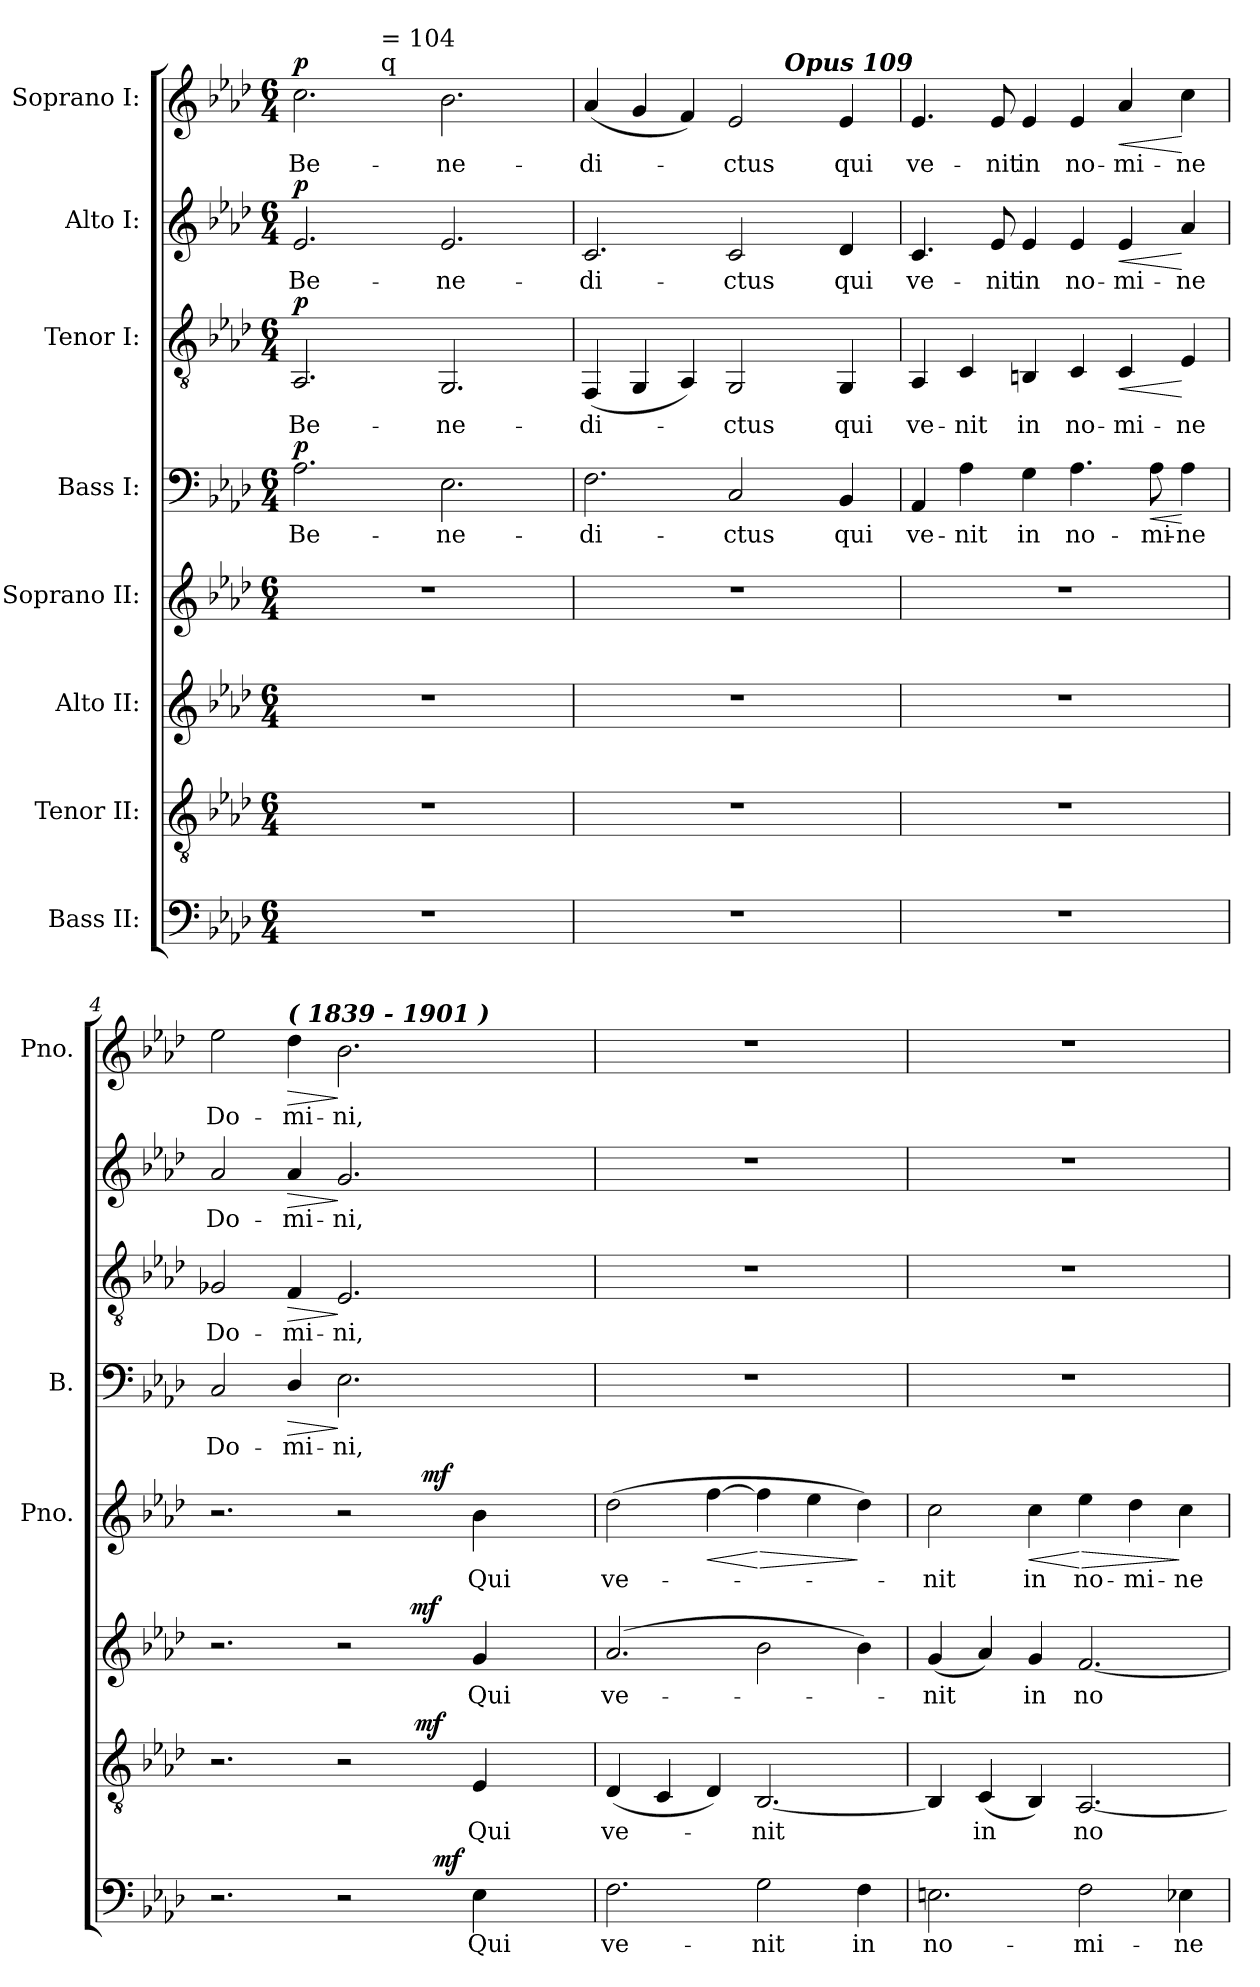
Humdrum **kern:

**kern	**text	**dynam	**kern	**text	**dynam	**kern	**text	**dynam	**kern	**text	**dynam	**kern	**text	**dynam	**kern	**text	**dynam	**kern	**text	**dynam	**kern	**text	**dynam
*part8	*part8	*part8	*part7	*part7	*part7	*part6	*part6	*part6	*part5	*part5	*part5	*part4	*part4	*part4	*part3	*part3	*part3	*part2	*part2	*part2	*part1	*part1	*part1
*staff8	*staff8	*staff8	*staff7	*staff7	*staff7	*staff6	*staff6	*staff6	*staff5	*staff5	*staff5	*staff4	*staff4	*staff4	*staff3	*staff3	*staff3	*staff2	*staff2	*staff2	*staff1	*staff1	*staff1
*I"Bass II:	*	*	*I"Tenor II:	*	*	*I"Alto II:	*	*	*I"Soprano II:	*	*	*I"Bass I:	*	*	*I"Tenor I:	*	*	*I"Alto I:	*	*	*I"Soprano I:	*	*
*	*	*	*	*	*	*	*	*	*I'Pno.	*	*	*I'B.	*	*	*	*	*	*	*	*	*I'Pno.	*	*
!!LO:PB:g=z
*clefF4	*	*	*clefGv2	*	*	*clefG2	*	*	*clefG2	*	*	*clefF4	*	*	*clefGv2	*	*	*clefG2	*	*	*clefG2	*	*
*k[b-e-a-d-]	*	*	*k[b-e-a-d-]	*	*	*k[b-e-a-d-]	*	*	*k[b-e-a-d-]	*	*	*k[b-e-a-d-]	*	*	*k[b-e-a-d-]	*	*	*k[b-e-a-d-]	*	*	*k[b-e-a-d-]	*	*
*A-:	*	*	*A-:	*	*	*A-:	*	*	*A-:	*	*	*A-:	*	*	*A-:	*	*	*A-:	*	*	*A-:	*	*
*M6/4	*	*	*M6/4	*	*	*M6/4	*	*	*M6/4	*	*	*M6/4	*	*	*M6/4	*	*	*M6/4	*	*	*M6/4	*	*
=1	=1	=1	=1	=1	=1	=1	=1	=1	=1	=1	=1	=1	=1	=1	=1	=1	=1	=1	=1	=1	=1	=1	=1
!LO:N:vis=1	!	!	!LO:N:vis=1	!	!	!LO:N:vis=1	!	!	!LO:N:vis=1	!	!	!	!	!	!	!	!	!	!	!	!	!	!
!	!	!	!	!	!	!	!	!	!	!	!	!	!LO:LY:b:color=#000000	!	!	!	!	!	!	!	!	!	!
!	!	!	!	!	!	!	!	!	!	!	!	!	!	!	!	!LO:LY:b:color=#000000	!	!	!	!	!	!	!
!	!	!	!	!	!	!	!	!	!	!	!	!	!	!	!	!	!	!	!LO:LY:b:color=#000000	!	!	!	!
!	!	!	!	!	!	!	!	!	!	!	!	!	!	!	!	!	!	!	!	!	!LO:TX:a:B:t=Revision&colon;  2 - 3 - 2008	!	!
!	!	!	!	!	!	!	!	!	!	!	!	!	!	!	!	!	!	!	!	!	!LO:TX:a:B:t=Andantino	!	!
!	!	!	!	!	!	!	!	!	!	!	!	!	!	!	!	!	!	!	!	!	!	!LO:LY:b:color=#000000	!
*	*	*	*	*	*	*	*	*	*	*	*	*	*	*	*	*	*	*	*	*	*^	*	*
1.r	.	.	1.r	.	.	1.r	.	.	1.r	.	.	2.A-i\	Be-	p	2.AA-i/	Be-	p	2.e-i/	Be-	p	2.cci\	4ryy	Be-	p
.	.	.	.	.	.	.	.	.	.	.	.	.	.	.	.	.	.	.	.	.	.	8ryy	.	.
.	.	.	.	.	.	.	.	.	.	.	.	.	.	.	.	.	.	.	.	.	.	128ryy	.	.
.	.	.	.	.	.	.	.	.	.	.	.	.	.	.	.	.	.	.	.	.	.	512ryy	.	.
!	!	!	!	!	!	!	!	!	!	!	!	!	!	!	!	!	!	!	!	!	!	!LO:TX:a:t=q	!	!
!	!	!	!	!	!	!	!	!	!	!	!	!	!	!	!	!	!	!	!	!	!	!LO:TX:t== 104	!	!
.	.	.	.	.	.	.	.	.	.	.	.	.	.	.	.	.	.	.	.	.	.	1ryy	.	.
!	!	!	!	!	!	!	!	!	!	!	!	!	!LO:LY:b:color=#000000	!	!	!	!	!	!	!	!	!	!	!
!	!	!	!	!	!	!	!	!	!	!	!	!	!	!	!	!LO:LY:b:color=#000000	!	!	!	!	!	!	!	!
!	!	!	!	!	!	!	!	!	!	!	!	!	!	!	!	!	!	!	!LO:LY:b:color=#000000	!	!	!	!	!
!	!	!	!	!	!	!	!	!	!	!	!	!	!	!	!	!	!	!	!	!	!	!	!LO:LY:b:color=#000000	!
.	.	.	.	.	.	.	.	.	.	.	.	2.E-i\	-ne-	.	2.GGi/	-ne-	.	2.e-i/	-ne-	.	2.b-i\	.	-ne-	.
.	.	.	.	.	.	.	.	.	.	.	.	.	.	.	.	.	.	.	.	.	.	16ryy	.	.
.	.	.	.	.	.	.	.	.	.	.	.	.	.	.	.	.	.	.	.	.	.	32ryy	.	.
.	.	.	.	.	.	.	.	.	.	.	.	.	.	.	.	.	.	.	.	.	.	64ryy	.	.
.	.	.	.	.	.	.	.	.	.	.	.	.	.	.	.	.	.	.	.	.	.	256.ryy	.	.
=2	=2	=2	=2	=2	=2	=2	=2	=2	=2	=2	=2	=2	=2	=2	=2	=2	=2	=2	=2	=2	=2	=2	=2	=2
!LO:N:vis=1	!	!	!LO:N:vis=1	!	!	!LO:N:vis=1	!	!	!LO:N:vis=1	!	!	!	!	!	!	!	!	!	!	!	!	!	!	!
!	!	!	!	!	!	!	!	!	!	!	!	!	!LO:LY:b:color=#000000	!	!	!	!	!	!	!	!	!	!	!
!	!	!	!	!	!	!	!	!	!	!	!	!	!	!	!	!LO:LY:b:color=#000000	!	!	!	!	!	!	!	!
!	!	!	!	!	!	!	!	!	!	!	!	!	!	!	!	!	!	!	!LO:LY:b:color=#000000	!	!	!	!	!
!	!	!	!	!	!	!	!	!	!	!	!	!	!	!	!	!	!	!	!	!	!	!	!LO:LY:b:color=#000000	!
1.r	.	.	1.r	.	.	1.r	.	.	1.r	.	.	2.Fi\	-di-	.	(4FFi/	-di-	.	2.ci/	-di-	.	(4a-i/	2ryy	-di-	.
.	.	.	.	.	.	.	.	.	.	.	.	.	.	.	4GGi/	.	.	.	.	.	4gi/	.	.	.
.	.	.	.	.	.	.	.	.	.	.	.	.	.	.	4AA-i/)	.	.	.	.	.	4fi/)	4ryy	.	.
!	!	!	!	!	!	!	!	!	!	!	!	!	!LO:LY:b:color=#000000	!	!	!	!	!	!	!	!	!	!	!
!	!	!	!	!	!	!	!	!	!	!	!	!	!	!	!	!LO:LY:b:color=#000000	!	!	!	!	!	!	!	!
!	!	!	!	!	!	!	!	!	!	!	!	!	!	!	!	!	!	!	!LO:LY:b:color=#000000	!	!	!	!	!
!	!	!	!	!	!	!	!	!	!	!	!	!	!	!	!	!	!	!	!	!	!	!	!LO:LY:b:color=#000000	!
.	.	.	.	.	.	.	.	.	.	.	.	2Ci/	-ctus	.	2GGi/	-ctus	.	2ci/	-ctus	.	2e-i/	8ryy	-ctus	.
.	.	.	.	.	.	.	.	.	.	.	.	.	.	.	.	.	.	.	.	.	.	16ryy	.	.
.	.	.	.	.	.	.	.	.	.	.	.	.	.	.	.	.	.	.	.	.	.	256ryy	.	.
!	!	!	!	!	!	!	!	!	!	!	!	!	!	!	!	!	!	!	!	!	!	!LO:TX:a:Bi:t=Opus 109	!	!
.	.	.	.	.	.	.	.	.	.	.	.	.	.	.	.	.	.	.	.	.	.	2ryy	.	.
!	!	!	!	!	!	!	!	!	!	!	!	!	!LO:LY:b:color=#000000	!	!	!	!	!	!	!	!	!	!	!
!	!	!	!	!	!	!	!	!	!	!	!	!	!	!	!	!LO:LY:b:color=#000000	!	!	!	!	!	!	!	!
!	!	!	!	!	!	!	!	!	!	!	!	!	!	!	!	!	!	!	!LO:LY:b:color=#000000	!	!	!	!	!
!	!	!	!	!	!	!	!	!	!	!	!	!	!	!	!	!	!	!	!	!	!	!	!LO:LY:b:color=#000000	!
.	.	.	.	.	.	.	.	.	.	.	.	4BB-i/	qui	.	4GGi/	qui	.	4d-i/	qui	.	4e-i/	.	qui	.
.	.	.	.	.	.	.	.	.	.	.	.	.	.	.	.	.	.	.	.	.	.	32...ryy	.	.
=3	=3	=3	=3	=3	=3	=3	=3	=3	=3	=3	=3	=3	=3	=3	=3	=3	=3	=3	=3	=3	=3	=3	=3	=3
!LO:N:vis=1	!	!	!LO:N:vis=1	!	!	!LO:N:vis=1	!	!	!LO:N:vis=1	!	!	!	!	!	!	!	!	!	!	!	!	!	!	!
*	*	*	*	*	*	*	*	*	*	*	*	*	*	*	*	*	*	*	*	*	*v	*v	*	*
*	*	*	*	*	*	*	*	*	*	*	*	*	*	*	*	*	*	*	*	*	*^	*	*
!	!	!	!	!	!	!	!	!	!	!	!	!	!LO:LY:b:color=#000000	!	!	!	!	!	!	!	!	!	!	!
*	*	*	*	*	*	*	*	*	*	*	*	*	*	*	*	*	*	*	*	*	*v	*v	*	*
*	*	*	*	*	*	*	*	*	*	*	*	*	*	*	*	*	*	*	*	*	*^	*	*
!	!	!	!	!	!	!	!	!	!	!	!	!	!	!	!	!LO:LY:b:color=#000000	!	!	!	!	!	!	!	!
*	*	*	*	*	*	*	*	*	*	*	*	*	*	*	*	*	*	*	*	*	*v	*v	*	*
*	*	*	*	*	*	*	*	*	*	*	*	*	*	*	*	*	*	*	*	*	*^	*	*
!	!	!	!	!	!	!	!	!	!	!	!	!	!	!	!	!	!	!	!LO:LY:b:color=#000000	!	!	!	!	!
*	*	*	*	*	*	*	*	*	*	*	*	*	*	*	*	*	*	*	*	*	*v	*v	*	*
*	*	*	*	*	*	*	*	*	*	*	*	*	*	*	*	*	*	*	*	*	*^	*	*
!	!	!	!	!	!	!	!	!	!	!	!	!	!	!	!	!	!	!	!	!	!	!	!LO:LY:b:color=#000000	!
*	*	*	*	*	*	*	*	*	*	*	*	*	*	*	*	*	*	*	*	*	*v	*v	*	*
1.r	.	.	1.r	.	.	1.r	.	.	1.r	.	.	4AA-i/	ve-	.	4AA-i/	ve-	.	4.ci/	ve-	.	4.e-i/	ve-	.
!	!	!	!	!	!	!	!	!	!	!	!	!	!LO:LY:b:color=#000000	!	!	!	!	!	!	!	!	!	!
!	!	!	!	!	!	!	!	!	!	!	!	!	!	!	!	!LO:LY:b:color=#000000	!	!	!	!	!	!	!
.	.	.	.	.	.	.	.	.	.	.	.	4A-i\	-nit	.	4Ci/	-nit	.	.	.	.	.	.	.
!	!	!	!	!	!	!	!	!	!	!	!	!	!	!	!	!	!	!	!LO:LY:b:color=#000000	!	!	!	!
!	!	!	!	!	!	!	!	!	!	!	!	!	!	!	!	!	!	!	!	!	!	!LO:LY:b:color=#000000	!
.	.	.	.	.	.	.	.	.	.	.	.	.	.	.	.	.	.	8e-i/	-nit	.	8e-i/	-nit	.
!	!	!	!	!	!	!	!	!	!	!	!	!	!LO:LY:b:color=#000000	!	!	!	!	!	!	!	!	!	!
!	!	!	!	!	!	!	!	!	!	!	!	!	!	!	!	!LO:LY:b:color=#000000	!	!	!	!	!	!	!
!	!	!	!	!	!	!	!	!	!	!	!	!	!	!	!	!	!	!	!LO:LY:b:color=#000000	!	!	!	!
!	!	!	!	!	!	!	!	!	!	!	!	!	!	!	!	!	!	!	!	!	!	!LO:LY:b:color=#000000	!
.	.	.	.	.	.	.	.	.	.	.	.	4Gi\	in	.	4BBni/	in	.	4e-i/	in	.	4e-i/	in	.
!	!	!	!	!	!	!	!	!	!	!	!	!	!LO:LY:b:color=#000000	!	!	!	!	!	!	!	!	!	!
!	!	!	!	!	!	!	!	!	!	!	!	!	!	!	!	!LO:LY:b:color=#000000	!	!	!	!	!	!	!
!	!	!	!	!	!	!	!	!	!	!	!	!	!	!	!	!	!	!	!LO:LY:b:color=#000000	!	!	!	!
!	!	!	!	!	!	!	!	!	!	!	!	!	!	!	!	!	!	!	!	!	!	!LO:LY:b:color=#000000	!
.	.	.	.	.	.	.	.	.	.	.	.	4.A-i\	no-	.	4Ci/	no-	.	4e-i/	no-	.	4e-i/	no-	.
!	!	!	!	!	!	!	!	!	!	!	!	!	!	!	!	!LO:LY:b:color=#000000	!LO:HP:b	!	!	!	!	!	!
!	!	!	!	!	!	!	!	!	!	!	!	!	!	!	!	!	!	!	!LO:LY:b:color=#000000	!LO:HP:b	!	!	!
!	!	!	!	!	!	!	!	!	!	!	!	!	!	!	!	!	!	!	!	!	!	!LO:LY:b:color=#000000	!LO:HP:b
.	.	.	.	.	.	.	.	.	.	.	.	.	.	.	4Ci/	-mi-	<	4e-i/	-mi-	<	4a-i/	-mi-	<
!	!	!	!	!	!	!	!	!	!	!	!	!	!LO:LY:b:color=#000000	!LO:HP:b	!	!	!	!	!	!	!	!	!
.	.	.	.	.	.	.	.	.	.	.	.	8A-i\	-mi-	<	.	.	.	.	.	.	.	.	.
!	!	!	!	!	!	!	!	!	!	!	!	!	!LO:LY:b:color=#000000	!	!	!	!	!	!	!	!	!	!
!	!	!	!	!	!	!	!	!	!	!	!	!	!	!	!	!LO:LY:b:color=#000000	!	!	!	!	!	!	!
!	!	!	!	!	!	!	!	!	!	!	!	!	!	!	!	!	!	!	!LO:LY:b:color=#000000	!	!	!	!
!	!	!	!	!	!	!	!	!	!	!	!	!	!	!	!	!	!	!	!	!	!	!LO:LY:b:color=#000000	!
.	.	.	.	.	.	.	.	.	.	.	.	4A-i\	-ne	[	4E-i/	-ne	[	4a-i/	-ne	[	4cci\	-ne	[
=4	=4	=4	=4	=4	=4	=4	=4	=4	=4	=4	=4	=4	=4	=4	=4	=4	=4	=4	=4	=4	=4	=4	=4
!	!	!	!	!	!	!	!	!	!	!	!	!	!LO:LY:b:color=#000000	!	!	!	!	!	!	!	!	!	!
!	!	!	!	!	!	!	!	!	!	!	!	!	!	!	!	!LO:LY:b:color=#000000	!	!	!	!	!	!	!
!	!	!	!	!	!	!	!	!	!	!	!	!	!	!	!	!	!	!	!LO:LY:b:color=#000000	!	!	!	!
!	!	!	!	!	!	!	!	!	!	!	!	!	!	!	!	!	!	!	!	!	!	!LO:LY:b:color=#000000	!
*^	*	*	*^	*	*	*^	*	*	*^	*	*	*	*	*	*	*	*	*	*	*	*	*	*
2.r	1ryy	.	.	2.r	1ryy	.	.	2.r	1ryy	.	.	2.r	1ryy	.	.	2Ci/	Do-	.	2G-Xi/	Do-	.	2a-i/	Do-	.	2ee-i\	Do-	.
!	!	!	!	!	!	!	!	!	!	!	!	!	!	!	!	!	!LO:LY:b:color=#000000	!LO:HP:b	!	!	!	!	!	!	!	!	!
!	!	!	!	!	!	!	!	!	!	!	!	!	!	!	!	!	!	!	!	!LO:LY:b:color=#000000	!LO:HP:b	!	!	!	!	!	!
!	!	!	!	!	!	!	!	!	!	!	!	!	!	!	!	!	!	!	!	!	!	!	!LO:LY:b:color=#000000	!LO:HP:b	!	!	!
!	!	!	!	!	!	!	!	!	!	!	!	!	!	!	!	!	!	!	!	!	!	!	!	!	!LO:TX:a:Bi:t=( 1839 - 1901 )	!	!
!	!	!	!	!	!	!	!	!	!	!	!	!	!	!	!	!	!	!	!	!	!	!	!	!	!	!LO:LY:b:color=#000000	!LO:HP:b
.	.	.	.	.	.	.	.	.	.	.	.	.	.	.	.	4D-i/	-mi-	>	4Fi/	-mi-	>	4a-i/	-mi-	>	4dd-i\	-mi-	>
!	!	!	!	!	!	!	!	!	!	!	!	!	!	!	!	!	!LO:LY:b:color=#000000	!	!	!	!	!	!	!	!	!	!
!	!	!	!	!	!	!	!	!	!	!	!	!	!	!	!	!	!	!	!	!LO:LY:b:color=#000000	!	!	!	!	!	!	!
!	!	!	!	!	!	!	!	!	!	!	!	!	!	!	!	!	!	!	!	!	!	!	!LO:LY:b:color=#000000	!	!	!	!
!	!	!	!	!	!	!	!	!	!	!	!	!	!	!	!	!	!	!	!	!	!	!	!	!	!	!LO:LY:b:color=#000000	!
2r	.	.	.	2r	.	.	.	2r	.	.	.	2r	.	.	.	2.E-i\	-ni,	]	2.E-i/	-ni,	]	2.gi/	-ni,	]	2.b-i\	-ni,	]
.	16ryy	.	.	.	16ryy	.	.	.	16ryy	.	.	.	16ryy	.	.	.	.	.	.	.	.	.	.	.	.	.	.
.	64ryy	.	.	.	256.ryy	.	.	.	1024ryy	.	.	.	128ryy	.	.	.	.	.	.	.	.	.	.	.	.	.	.
.	.	.	.	.	.	.	.	.	4ryy	.	mf	.	.	.	.	.	.	.	.	.	.	.	.	.	.	.	.
.	.	.	.	.	4ryy	.	mf	.	.	.	.	.	.	.	.	.	.	.	.	.	.	.	.	.	.	.	.
.	.	.	.	.	.	.	.	.	.	.	.	.	256ryy	.	.	.	.	.	.	.	.	.	.	.	.	.	.
.	.	.	.	.	.	.	.	.	.	.	.	.	1024ryy	.	.	.	.	.	.	.	.	.	.	.	.	.	.
.	.	.	.	.	.	.	.	.	.	.	.	.	4ryy	.	mf	.	.	.	.	.	.	.	.	.	.	.	.
.	128ryy	.	.	.	.	.	.	.	.	.	.	.	.	.	.	.	.	.	.	.	.	.	.	.	.	.	.
.	512.ryy	.	.	.	.	.	.	.	.	.	.	.	.	.	.	.	.	.	.	.	.	.	.	.	.	.	.
.	4ryy	.	mf	.	.	.	.	.	.	.	.	.	.	.	.	.	.	.	.	.	.	.	.	.	.	.	.
!	!	!LO:LY:b:color=#000000	!	!	!	!	!	!	!	!	!	!	!	!	!	!	!	!	!	!	!	!	!	!	!	!	!
!	!	!	!	!	!	!LO:LY:b:color=#000000	!	!	!	!	!	!	!	!	!	!	!	!	!	!	!	!	!	!	!	!	!
!	!	!	!	!	!	!	!	!	!	!LO:LY:b:color=#000000	!	!	!	!	!	!	!	!	!	!	!	!	!	!	!	!	!
!	!	!	!	!	!	!	!	!	!	!	!	!	!	!LO:LY:b:color=#000000	!	!	!	!	!	!	!	!	!	!	!	!	!
4E-i\	.	Qui	.	4E-i/	.	Qui	.	4gi/	.	Qui	.	4b-i\	.	Qui	.	.	.	.	.	.	.	.	.	.	.	.	.
.	.	.	.	.	.	.	.	.	8ryy	.	.	.	.	.	.	.	.	.	.	.	.	.	.	.	.	.	.
.	.	.	.	.	8ryy	.	.	.	.	.	.	.	.	.	.	.	.	.	.	.	.	.	.	.	.	.	.
.	.	.	.	.	.	.	.	.	.	.	.	.	8ryy	.	.	.	.	.	.	.	.	.	.	.	.	.	.
.	8ryy	.	.	.	.	.	.	.	.	.	.	.	.	.	.	.	.	.	.	.	.	.	.	.	.	.	.
.	.	.	.	.	.	.	.	.	32ryy	.	.	.	.	.	.	.	.	.	.	.	.	.	.	.	.	.	.
.	.	.	.	.	32ryy	.	.	.	.	.	.	.	.	.	.	.	.	.	.	.	.	.	.	.	.	.	.
.	.	.	.	.	.	.	.	.	.	.	.	.	32ryy	.	.	.	.	.	.	.	.	.	.	.	.	.	.
.	32ryy	.	.	.	.	.	.	.	.	.	.	.	.	.	.	.	.	.	.	.	.	.	.	.	.	.	.
.	.	.	.	.	.	.	.	.	64ryy	.	.	.	.	.	.	.	.	.	.	.	.	.	.	.	.	.	.
.	.	.	.	.	64ryy	.	.	.	.	.	.	.	.	.	.	.	.	.	.	.	.	.	.	.	.	.	.
.	.	.	.	.	.	.	.	.	.	.	.	.	64ryy	.	.	.	.	.	.	.	.	.	.	.	.	.	.
.	.	.	.	.	.	.	.	.	128...ryy	.	.	.	.	.	.	.	.	.	.	.	.	.	.	.	.	.	.
.	.	.	.	.	128ryy	.	.	.	.	.	.	.	.	.	.	.	.	.	.	.	.	.	.	.	.	.	.
.	256ryy	.	.	.	.	.	.	.	.	.	.	.	.	.	.	.	.	.	.	.	.	.	.	.	.	.	.
.	.	.	.	.	.	.	.	.	.	.	.	.	512.ryy	.	.	.	.	.	.	.	.	.	.	.	.	.	.
.	.	.	.	.	512ryy	.	.	.	.	.	.	.	.	.	.	.	.	.	.	.	.	.	.	.	.	.	.
.	1024ryy	.	.	.	.	.	.	.	.	.	.	.	.	.	.	.	.	.	.	.	.	.	.	.	.	.	.
*v	*v	*	*	*	*	*	*	*v	*v	*	*	*v	*v	*	*	*	*	*	*	*	*	*	*	*	*	*	*
*	*	*	*v	*v	*	*	*	*	*	*	*	*	*	*	*	*	*	*	*	*	*	*	*	*
!!LO:LB:g=z
=5	=5	=5	=5	=5	=5	=5	=5	=5	=5	=5	=5	=5	=5	=5	=5	=5	=5	=5	=5	=5	=5	=5	=5
*^	*	*	*^	*	*	*^	*	*	*^	*	*	*	*	*	*	*	*	*	*	*	*	*	*
!	!	!LO:LY:b:color=#000000	!	!	!	!	!	!	!	!	!	!	!	!	!	!	!	!	!	!	!	!	!	!	!	!	!
*v	*v	*	*	*	*	*	*	*v	*v	*	*	*v	*v	*	*	*	*	*	*	*	*	*	*	*	*	*	*
*	*	*	*v	*v	*	*	*	*	*	*	*	*	*	*	*	*	*	*	*	*	*	*	*	*
*^	*	*	*^	*	*	*^	*	*	*^	*	*	*	*	*	*	*	*	*	*	*	*	*	*
!	!	!	!	!	!	!LO:LY:b:color=#000000	!	!	!	!	!	!	!	!	!	!	!	!	!	!	!	!	!	!	!	!	!
*v	*v	*	*	*	*	*	*	*v	*v	*	*	*v	*v	*	*	*	*	*	*	*	*	*	*	*	*	*	*
*	*	*	*v	*v	*	*	*	*	*	*	*	*	*	*	*	*	*	*	*	*	*	*	*	*
*^	*	*	*^	*	*	*^	*	*	*^	*	*	*	*	*	*	*	*	*	*	*	*	*	*
!	!	!	!	!	!	!	!	!	!	!LO:LY:b:color=#000000	!	!	!	!	!	!	!	!	!	!	!	!	!	!	!	!	!
*v	*v	*	*	*	*	*	*	*v	*v	*	*	*v	*v	*	*	*	*	*	*	*	*	*	*	*	*	*	*
*	*	*	*v	*v	*	*	*	*	*	*	*	*	*	*	*	*	*	*	*	*	*	*	*	*
*^	*	*	*^	*	*	*^	*	*	*^	*	*	*	*	*	*	*	*	*	*	*	*	*	*
!	!	!	!	!	!	!	!	!	!	!	!	!	!	!LO:LY:b:color=#000000	!	!LO:N:vis=1	!	!	!LO:N:vis=1	!	!	!LO:N:vis=1	!	!	!LO:N:vis=1	!	!
*v	*v	*	*	*	*	*	*	*v	*v	*	*	*v	*v	*	*	*	*	*	*	*	*	*	*	*	*	*	*
*	*	*	*v	*v	*	*	*	*	*	*	*	*	*	*	*	*	*	*	*	*	*	*	*	*
2.Fi\	ve-	.	(4D-i/	ve-	.	(2.a-i/	ve-	.	(2dd-i\	ve-	.	1.r	.	.	1.r	.	.	1.r	.	.	1.r	.	.
.	.	.	4Ci/	.	.	.	.	.	.	.	.	.	.	.	.	.	.	.	.	.	.	.	.
!	!	!	!	!	!	!	!	!	!	!	!LO:HP:b	!	!	!	!	!	!	!	!	!	!	!	!
.	.	.	4D-i/)	.	.	.	.	.	[4ffi\	.	<	.	.	.	.	.	.	.	.	.	.	.	.
!	!LO:LY:b:color=#000000	!	!	!	!	!	!	!	!	!	!	!	!	!	!	!	!	!	!	!	!	!	!
!	!	!	!	!LO:LY:b:color=#000000	!	!	!	!	!	!	!LO:HP:n=1:b	!	!	!	!	!	!	!	!	!	!	!	!
2Gi\	-nit	.	[2.BB-i/	-nit	.	2b-i\	.	.	4ffi\]	.	[ >	.	.	.	.	.	.	.	.	.	.	.	.
.	.	.	.	.	.	.	.	.	4ee-i\	.	.	.	.	.	.	.	.	.	.	.	.	.	.
!	!LO:LY:b:color=#000000	!	!	!	!	!	!	!	!	!	!	!	!	!	!	!	!	!	!	!	!	!	!
4Fi\	in	.	.	.	.	4b-i\)	.	.	4dd-i\)	.	]	.	.	.	.	.	.	.	.	.	.	.	.
=6	=6	=6	=6	=6	=6	=6	=6	=6	=6	=6	=6	=6	=6	=6	=6	=6	=6	=6	=6	=6	=6	=6	=6
!	!LO:LY:b:color=#000000	!	!	!	!	!	!	!	!	!	!	!	!	!	!	!	!	!	!	!	!	!	!
!	!	!	!	!	!	!	!LO:LY:b:color=#000000	!	!	!	!	!	!	!	!	!	!	!	!	!	!	!	!
!	!	!	!	!	!	!	!	!	!	!LO:LY:b:color=#000000	!	!LO:N:vis=1	!	!	!LO:N:vis=1	!	!	!LO:N:vis=1	!	!	!LO:N:vis=1	!	!
2.Eni\	no-	.	4BB-i/]	.	.	(4gi/	-nit	.	2cci\	-nit	.	1.r	.	.	1.r	.	.	1.r	.	.	1.r	.	.
!	!	!	!	!LO:LY:b:color=#000000	!	!	!	!	!	!	!	!	!	!	!	!	!	!	!	!	!	!	!
.	.	.	(4Ci/	in	.	4a-i/)	.	.	.	.	.	.	.	.	.	.	.	.	.	.	.	.	.
!	!	!	!	!	!	!	!LO:LY:b:color=#000000	!	!	!	!	!	!	!	!	!	!	!	!	!	!	!	!
!	!	!	!	!	!	!	!	!	!	!LO:LY:b:color=#000000	!LO:HP:b	!	!	!	!	!	!	!	!	!	!	!	!
.	.	.	4BB-i/)	.	.	4gi/	in	.	4cci\	in	<	.	.	.	.	.	.	.	.	.	.	.	.
!	!LO:LY:b:color=#000000	!	!	!	!	!	!	!	!	!	!	!	!	!	!	!	!	!	!	!	!	!	!
!	!	!	!	!LO:LY:b:color=#000000	!	!	!	!	!	!	!	!	!	!	!	!	!	!	!	!	!	!	!
!	!	!	!	!	!	!	!LO:LY:b:color=#000000	!	!	!	!	!	!	!	!	!	!	!	!	!	!	!	!
!	!	!	!	!	!	!	!	!	!	!LO:LY:b:color=#000000	!LO:HP:n=1:b	!	!	!	!	!	!	!	!	!	!	!	!
2Fi\	-mi-	.	[2.AA-i/	no-	.	[2.fi/	no-	.	4ee-i\	no-	[ >	.	.	.	.	.	.	.	.	.	.	.	.
!	!	!	!	!	!	!	!	!	!	!LO:LY:b:color=#000000	!	!	!	!	!	!	!	!	!	!	!	!	!
.	.	.	.	.	.	.	.	.	4dd-i\	-mi-	.	.	.	.	.	.	.	.	.	.	.	.	.
!	!LO:LY:b:color=#000000	!	!	!	!	!	!	!	!	!	!	!	!	!	!	!	!	!	!	!	!	!	!
!	!	!	!	!	!	!	!	!	!	!LO:LY:b:color=#000000	!	!	!	!	!	!	!	!	!	!	!	!	!
4E-Xi\	-ne	.	.	.	.	.	.	.	4cci\	-ne	]	.	.	.	.	.	.	.	.	.	.	.	.
=	=	=	=	=	=	=	=	=	=	=	=	=	=	=	=	=	=	=	=	=	=	=	=
*-	*-	*-	*-	*-	*-	*-	*-	*-	*-	*-	*-	*-	*-	*-	*-	*-	*-	*-	*-	*-	*-	*-	*-
